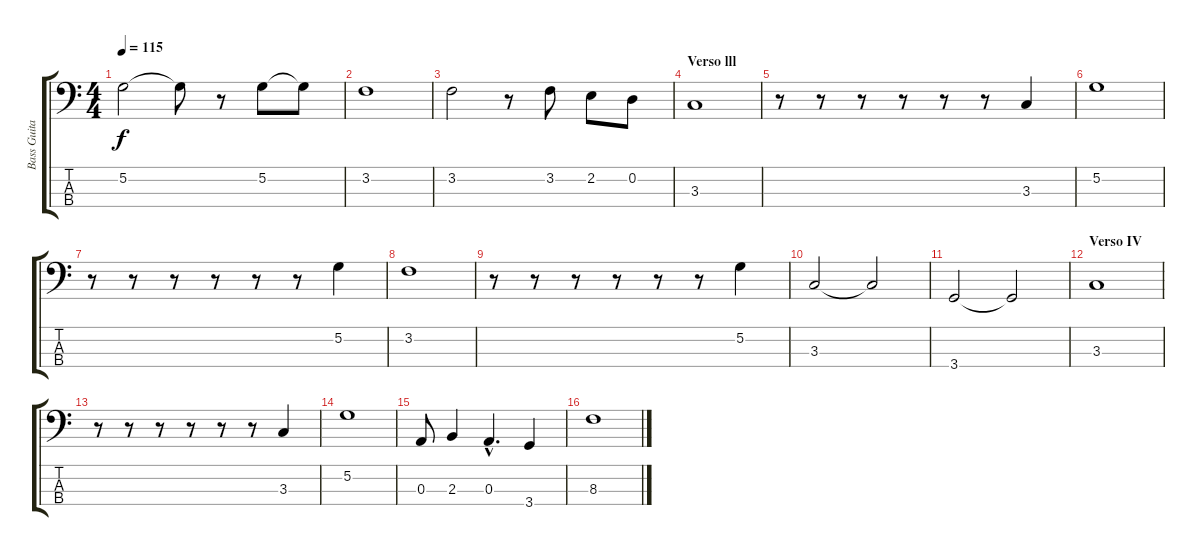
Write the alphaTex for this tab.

\track ("Bass Guitar" "Bass Guita") {instrument electricbassfinger}
\staff {score tabs}
\tuning (G2 D2 A1 E1) {hide}
\ts (4 4)
\tempo 115
\clef f4
\ks c
5.2.2{dy f} 5.2{t}.8 r.8 5.2.8 5.2{t}.8 |
3.2.1 |
3.2.2 r.8 3.2.8 2.2.8 0.2.8 |
\section ("" "Verso lll")
3.3.1 |
r.8 r.8 r.8 r.8 r.8 r.8 3.3.4 |
5.2.1 |
r.8 r.8 r.8 r.8 r.8 r.8 5.2.4 |
3.2.1 |
r.8 r.8 r.8 r.8 r.8 r.8 5.2.4 |
3.3.2 3.3{t}.2 |
3.4.2 3.4{t}.2 |
\section ("" "Verso IV")
3.3.1 |
r.8 r.8 r.8 r.8 r.8 r.8 3.3.4 |
5.2.1 |
0.3.8 2.3.4 0.3{hac}.4{d} 3.4.4 |
8.3.1
